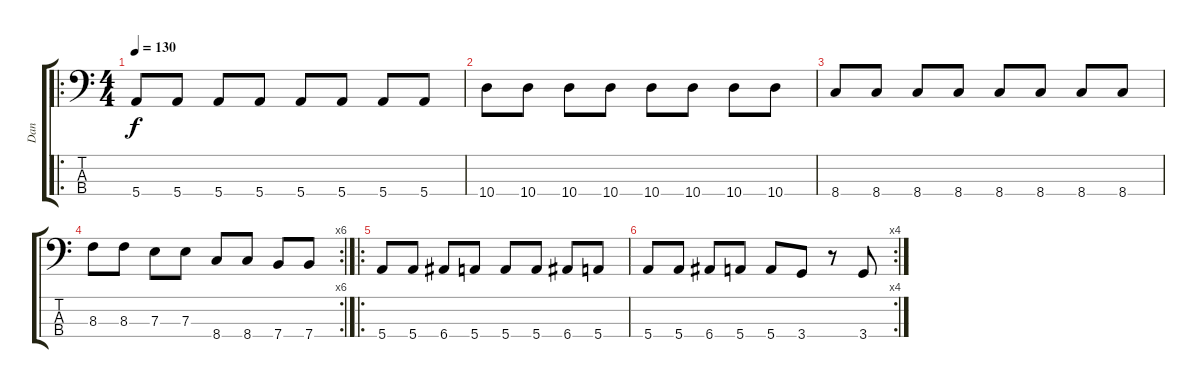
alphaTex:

\track ("Dan" "Dan") {instrument electricbassfinger}
\staff {score tabs}
\tuning (G2 D2 A1 E1) {hide}
\ro
\ts (4 4)
\tempo 130
\clef f4
\ks c
5.4.8{dy f instrument electricbassfinger} 5.4.8 5.4.8 5.4.8 5.4.8 5.4.8 5.4.8 5.4.8 |
10.4.8 10.4.8 10.4.8 10.4.8 10.4.8 10.4.8 10.4.8 10.4.8 |
8.4.8 8.4.8 8.4.8 8.4.8 8.4.8 8.4.8 8.4.8 8.4.8 |
\rc 6
8.3.8 8.3.8 7.3.8 7.3.8 8.4.8 8.4.8 7.4.8 7.4.8 |
\ro
5.4.8 5.4.8 6.4.8 5.4.8 5.4.8 5.4.8 6.4.8 5.4.8 |
\rc 4
5.4.8 5.4.8 6.4.8 5.4.8 5.4.8 3.4.8 r.8 3.4.8
